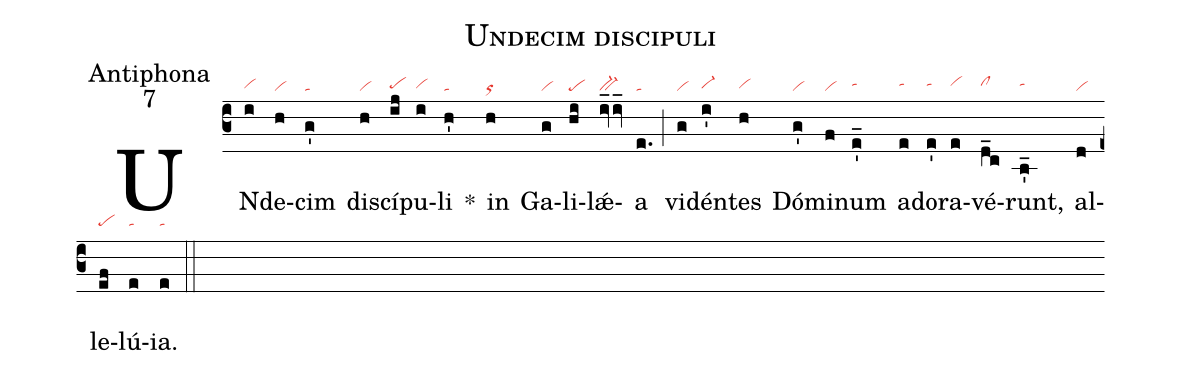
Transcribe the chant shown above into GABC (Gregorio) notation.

name:Undecim discipuli;
office-part:Antiphona;
mode:7;
nabc-lines: 1;
%%
(c3)
UN(i|vihg)de(h|vi)cim(g'|ta) di(h|vi)scí(ij|pehg)pu(i|vihg)li(h'|ta) *()
in(h|or) Ga(g|vi)li(hi|pe)lǽ(iv_iv_|bv-)a(e.|ta) (;)
vi(g|vi)dén(i'|vi-hg)tes(h|vihg) Dó(g'|vi)mi(f|vi)num(e'_|tahh)
a(e|tahh)do(e'|tahh)ra(e|vihh)vé(d_c|clhh)runt,(b'_|tahh)
al(d|vi)le(ef|pehh)lú(e|tahh)ia.(e|tahh) (::)
